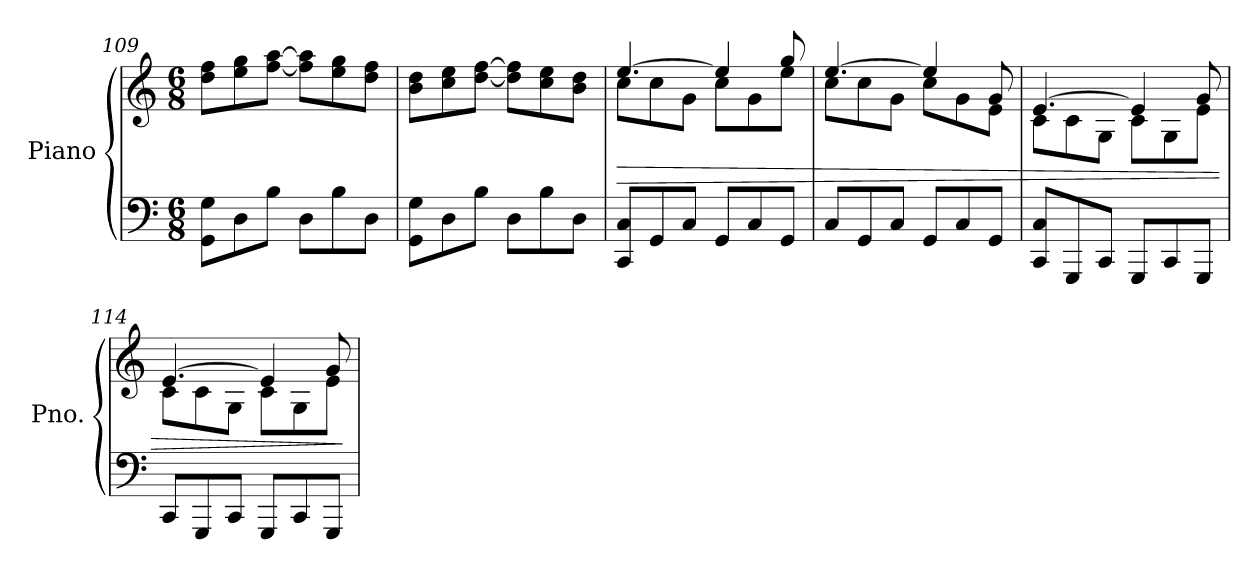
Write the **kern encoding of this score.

**kern	**kern	**dynam
*part1	*part1	*part1
*staff2	*staff1	*staff1/2
*I"Piano	*	*
*I'Pno.	*	*
*clefF4	*clefG2	*
*k[]	*k[]	*
*M6/8	*M6/8	*
=109	=109	=109
8GG\ 8G\L	8dd\ 8ff\L	.
8D\	8ee\ 8gg\	.
8B\J	[8ff\ [8aa\J	.
8D\L	8ff\] 8aa\]L	.
8B\	8ee\ 8gg\	.
8D\J	8dd\ 8ff\J	.
=110	=110	=110
8GG\ 8G\L	8b\ 8dd\L	.
8D\	8cc\ 8ee\	.
8B\J	[8dd\ [8ff\J	.
8D\L	8dd\] 8ff\]L	.
8B\	8cc\ 8ee\	.
8D\J	8b\ 8dd\J	.
=111	=111	=111
!	!	!LO:HP:b
*	*^	*
8CC/ 8C/L	[4.ee/	8cc\L	>
8GG/	.	8cc\	.
8C/J	.	8g\J	.
8GG/L	4ee/]	8cc\L	.
8C/	.	8g\	.
8GG/J	8gg/	8ee\J	.
=112	=112	=112	=112
8C/L	[4.ee/	8cc\L	.
8GG/	.	8cc\	.
8C/J	.	8g\J	.
8GG/L	4ee/]	8cc\L	.
8C/	.	8g\	.
8GG/J	8g/	8e\J	.
!!LO:LB:g=z	!!
=113	=113	=113	=113
8CC/ 8C/L	[4.e/	8c\L	.
8GGG/	.	8c\	.
8CC/J	.	8G\J	.
8GGG/L	4e/]	8c\L	.
8CC/	.	8G\	.
8GGG/J	8g/	8e\J	.
=114	=114	=114	=114
8CC/L	[4.e/	8c\L	.
8GGG/	.	8c\	.
8CC/J	.	8G\J	.
8GGG/L	4e/]	8c\L	.
8CC/	.	8G\	.
8GGG/J	8g/	8e\J	.
*	*v	*v	*
.	.	]
=	=	=
*-	*-	*-
